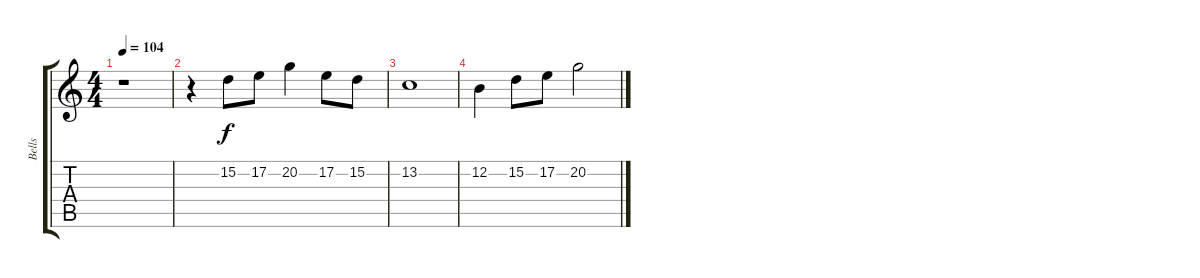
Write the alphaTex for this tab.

\track ("Bells" "Bells") {instrument marimba}
\staff {score tabs}
\tuning (E4 B3 G3 D3 A2 E2) {hide}
\ts (4 4)
\tempo 104
\clef g2
\ks c
r.1{dy f} |
r.4 15.2.8 17.2.8 20.2.4 17.2.8 15.2.8 |
13.2.1 |
12.2.4 15.2.8 17.2.8 20.2.2
